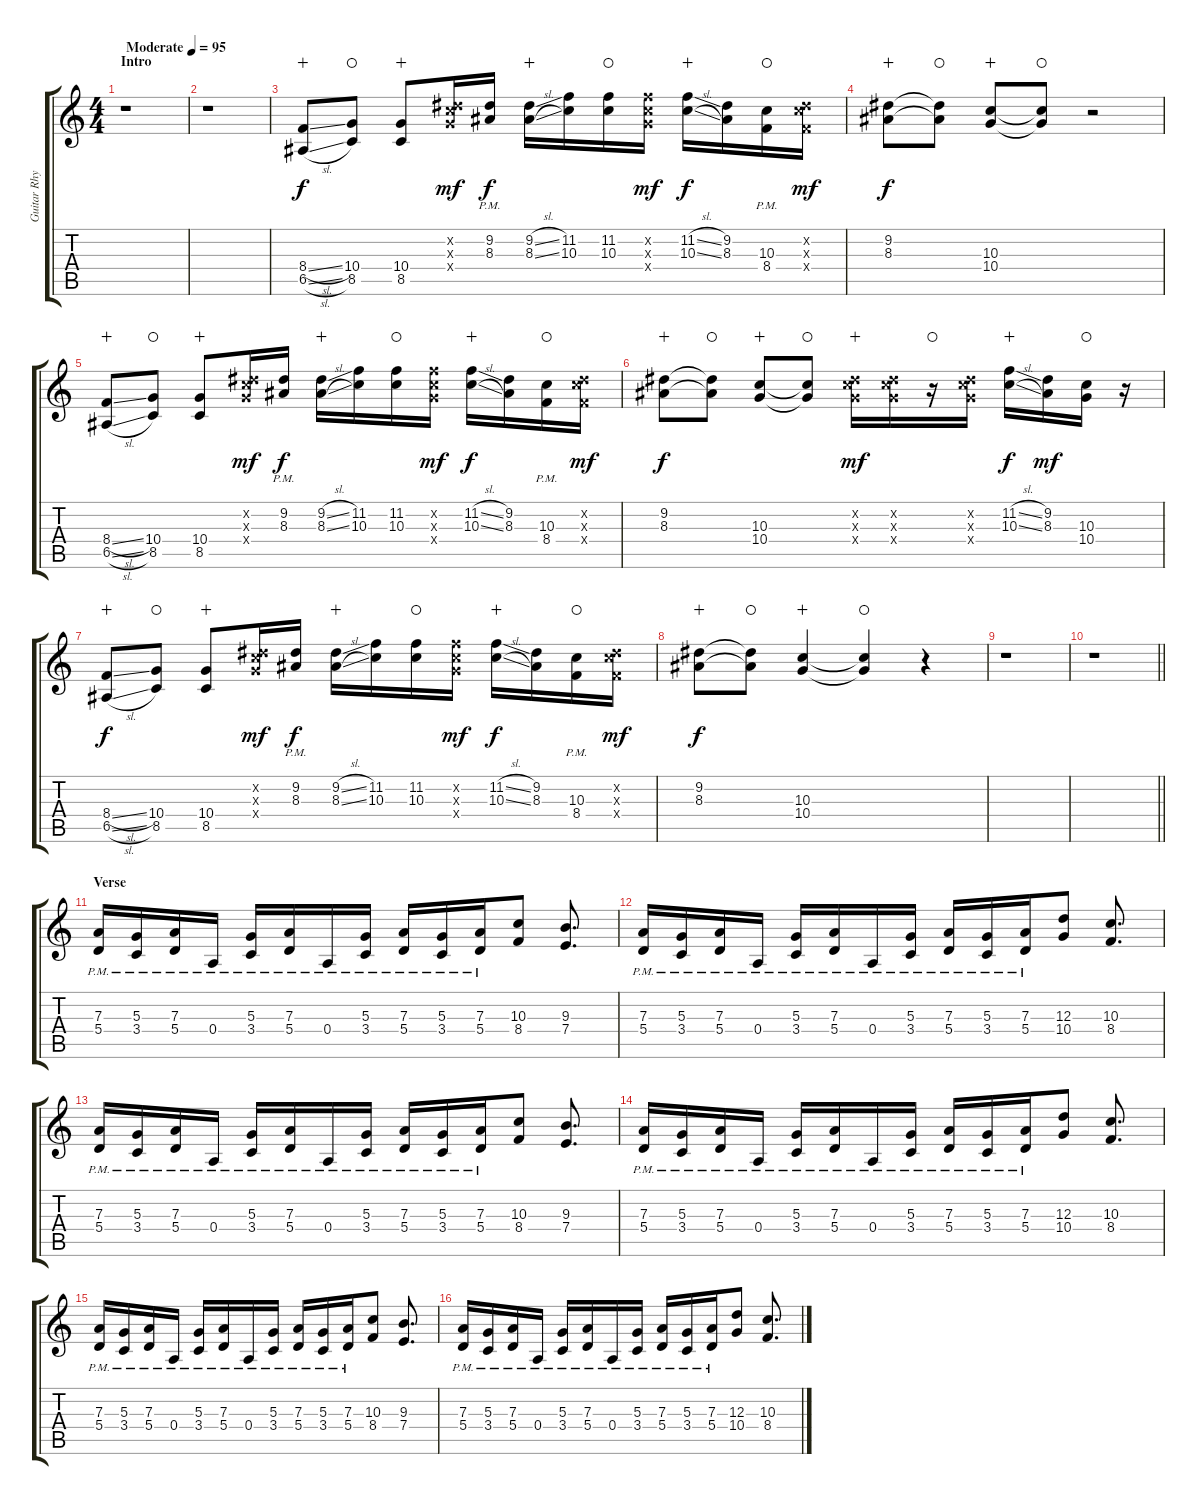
\track ("Guitar Rhythm" "Guitar Rhy") {instrument distortionguitar}
\staff {score tabs}
\tuning (B3 Gb3 D3 A2 E2 B1) {hide}
\ts (4 4)
\section ("" "Intro")
\tempo (95 "Moderate")
\clef g2
\ks c
r.1{dy f instrument distortionguitar} |
r.1 |
(8.4{sl} 6.5{sl}).8{wahc} (10.4 8.5).8{waho} (10.4 8.5).8{wahc} (9.2{x} 10.3{x} 10.4{x}).16{dy mf} (9.2 8.3{pm}).16{dy f} (9.2{sl} 8.3{sl}).16{wahc} (11.2 10.3).16 (11.2 10.3).16{waho} (11.2{x} 10.3{x} 10.4{x}).16{dy mf} (11.2{sl} 10.3{sl}).16{dy f wahc} (9.2 8.3).16 (10.3 8.4{pm}).16{waho} (9.2{x} 10.3{x} 8.4{x}).16{dy mf} |
(9.2 8.3).8{dy f wahc} (9.2{t} 8.3{t}).8{waho} (10.3 10.4).8{wahc} (10.3{t} 10.4{t}).8{waho} r.2 |
(8.4{sl} 6.5{sl}).8{wahc} (10.4 8.5).8{waho} (10.4 8.5).8{wahc} (9.2{x} 10.3{x} 10.4{x}).16{dy mf} (9.2 8.3{pm}).16{dy f} (9.2{sl} 8.3{sl}).16{wahc} (11.2 10.3).16 (11.2 10.3).16{waho} (11.2{x} 10.3{x} 10.4{x}).16{dy mf} (11.2{sl} 10.3{sl}).16{dy f wahc} (9.2 8.3).16 (10.3 8.4{pm}).16{waho} (9.2{x} 10.3{x} 8.4{x}).16{dy mf} |
(9.2 8.3).8{dy f wahc} (9.2{t} 8.3{t}).8{waho} (10.3 10.4).8{wahc} (10.3{t} 10.4{t}).8{waho} (9.2{x} 10.3{x} 10.4{x}).16{dy mf wahc} (9.2{x} 10.3{x} 10.4{x}).16 r.16{waho} (9.2{x} 10.3{x} 10.4{x}).16 (11.2{sl} 10.3{sl}).16{dy f wahc} (9.2 8.3).16{dy mf} (10.3 10.4).16{waho} r.16 |
(8.4{sl} 6.5{sl}).8{dy f wahc} (10.4 8.5).8{waho} (10.4 8.5).8{wahc} (9.2{x} 10.3{x} 10.4{x}).16{dy mf} (9.2 8.3{pm}).16{dy f} (9.2{sl} 8.3{sl}).16{wahc} (11.2 10.3).16 (11.2 10.3).16{waho} (11.2{x} 10.3{x} 10.4{x}).16{dy mf} (11.2{sl} 10.3{sl}).16{dy f wahc} (9.2 8.3).16 (10.3 8.4{pm}).16{waho} (9.2{x} 10.3{x} 8.4{x}).16{dy mf} |
(9.2 8.3).8{dy f wahc} (9.2{t} 8.3{t}).8{waho} (10.3 10.4).4{wahc} (10.3{t} 10.4{t}).4{waho} r.4 |
r.1 |
\barLineRight lightlight
r.1 |
\section ("" "Verse")
(7.3{pm} 5.4{pm}).16 (5.3{pm} 3.4{pm}).16 (7.3{pm} 5.4{pm}).16 0.4{pm}.16 (5.3{pm} 3.4{pm}).16 (7.3{pm} 5.4{pm}).16 0.4{pm}.16 (5.3{pm} 3.4{pm}).16 (7.3{pm} 5.4{pm}).16 (5.3{pm} 3.4{pm}).16 (7.3{pm} 5.4{pm}).16 (10.3 8.4).8 (9.3 7.4).8{d} |
(7.3{pm} 5.4{pm}).16 (5.3{pm} 3.4{pm}).16 (7.3{pm} 5.4{pm}).16 0.4{pm}.16 (5.3{pm} 3.4{pm}).16 (7.3{pm} 5.4{pm}).16 0.4{pm}.16 (5.3{pm} 3.4{pm}).16 (7.3{pm} 5.4{pm}).16 (5.3{pm} 3.4{pm}).16 (7.3{pm} 5.4{pm}).16 (12.3 10.4).8 (10.3 8.4).8{d} |
(7.3{pm} 5.4{pm}).16 (5.3{pm} 3.4{pm}).16 (7.3{pm} 5.4{pm}).16 0.4{pm}.16 (5.3{pm} 3.4{pm}).16 (7.3{pm} 5.4{pm}).16 0.4{pm}.16 (5.3{pm} 3.4{pm}).16 (7.3{pm} 5.4{pm}).16 (5.3{pm} 3.4{pm}).16 (7.3{pm} 5.4{pm}).16 (10.3 8.4).8 (9.3 7.4).8{d} |
(7.3{pm} 5.4{pm}).16 (5.3{pm} 3.4{pm}).16 (7.3{pm} 5.4{pm}).16 0.4{pm}.16 (5.3{pm} 3.4{pm}).16 (7.3{pm} 5.4{pm}).16 0.4{pm}.16 (5.3{pm} 3.4{pm}).16 (7.3{pm} 5.4{pm}).16 (5.3{pm} 3.4{pm}).16 (7.3{pm} 5.4{pm}).16 (12.3 10.4).8 (10.3 8.4).8{d} |
(7.3{pm} 5.4{pm}).16 (5.3{pm} 3.4{pm}).16 (7.3{pm} 5.4{pm}).16 0.4{pm}.16 (5.3{pm} 3.4{pm}).16 (7.3{pm} 5.4{pm}).16 0.4{pm}.16 (5.3{pm} 3.4{pm}).16 (7.3{pm} 5.4{pm}).16 (5.3{pm} 3.4{pm}).16 (7.3{pm} 5.4{pm}).16 (10.3 8.4).8 (9.3 7.4).8{d} |
(7.3{pm} 5.4{pm}).16 (5.3{pm} 3.4{pm}).16 (7.3{pm} 5.4{pm}).16 0.4{pm}.16 (5.3{pm} 3.4{pm}).16 (7.3{pm} 5.4{pm}).16 0.4{pm}.16 (5.3{pm} 3.4{pm}).16 (7.3{pm} 5.4{pm}).16 (5.3{pm} 3.4{pm}).16 (7.3{pm} 5.4{pm}).16 (12.3 10.4).8 (10.3 8.4).8{d}
